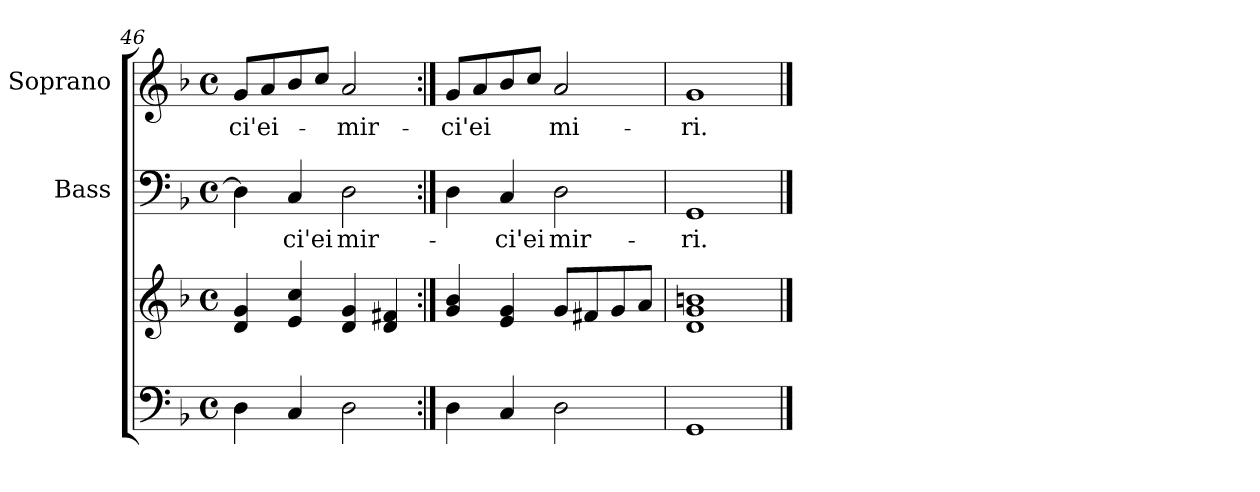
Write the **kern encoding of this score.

**kern	**kern	**kern	**text	**kern	**text
*part3	*part3	*part2	*part2	*part1	*part1
*staff4	*staff3	*staff2	*staff2	*staff1	*staff1
*	*	*I"Bass	*	*I"Soprano	*
*	*	*I'B	*	*I'S	*
*clefF4	*clefG2	*clefF4	*	*clefG2	*
*k[b-]	*k[b-]	*k[b-]	*	*k[b-]	*
*F:	*F:	*F:	*	*F:	*
*M4/4	*M4/4	*M4/4	*	*M4/4	*
*met(c)	*met(c)	*met(c)	*	*met(c)	*
=46	=46	=46	=46	=46	=46
4D\	4d/ 4g/	4D\]	.	8g/L	-ci'ei-
.	.	.	.	8a/	.
4C/	4e/ 4cc/	4C/	-ci'ei	8b-/	.
.	.	.	.	8cc/J	.
2D\	4d/ 4g/	2D\	mir-	2a/	-mir-
.	4d/ 4f#X/	.	.	.	.
=47:|!	=47:|!	=47:|!	=47:|!	=47:|!	=47:|!
4D\	4g/ 4b-/	4D\	.	8g/L	-ci'ei
.	.	.	.	8a/	.
4C/	4e/ 4g/	4C/	-ci'ei	8b-/	.
.	.	.	.	8cc/J	.
2D\	8g/L	2D\	mir-	2a/	mi-
.	8f#X/	.	.	.	.
.	8g/	.	.	.	.
.	8a/J	.	.	.	.
=48	=48	=48	=48	=48	=48
1GG	1d 1g 1bn	1GG	-ri.	1g	-ri.
==	==	==	==	==	==
*-	*-	*-	*-	*-	*-
